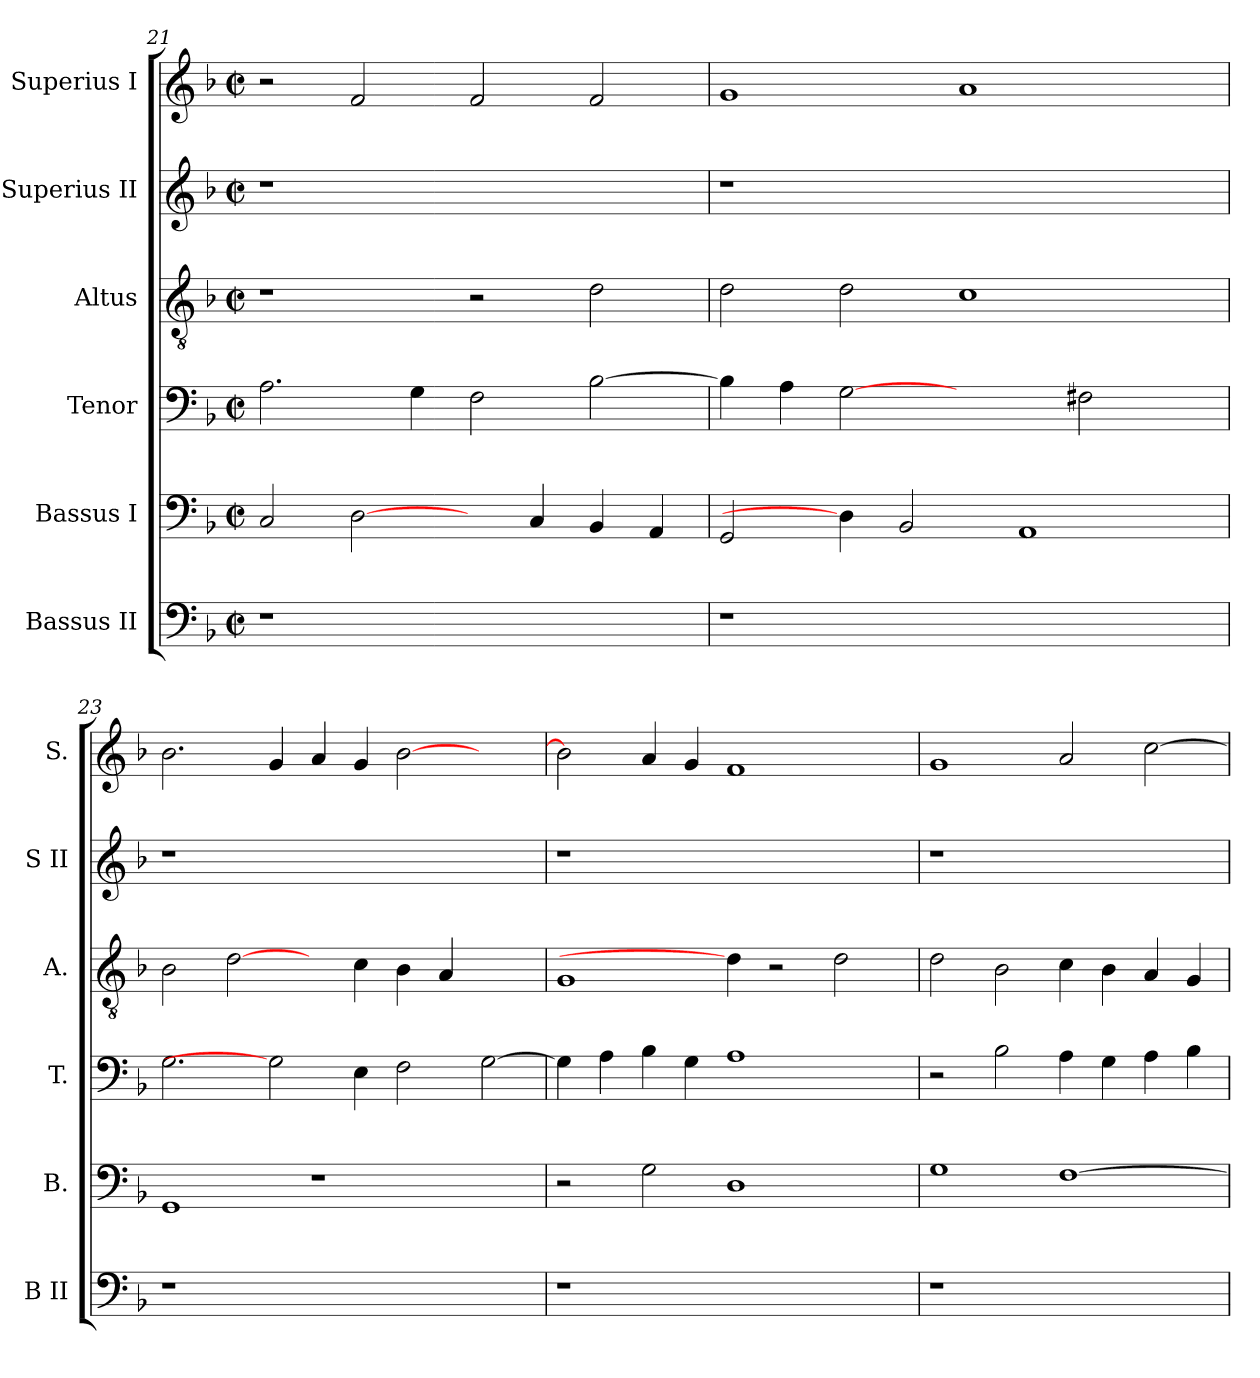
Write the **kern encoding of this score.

**kern	**kern	**kern	**kern	**kern	**kern
*part6	*part5	*part4	*part3	*part2	*part1
*staff6	*staff5	*staff4	*staff3	*staff2	*staff1
*I"Bassus II	*I"Bassus I	*I"Tenor	*I"Altus	*I"Superius II	*I"Superius I
*I'B II	*I'B.	*I'T.	*I'A.	*I'S II	*I'S.
*clefF4	*clefF4	*clefF4	*clefGv2	*clefG2	*clefG2
*	*	*	*ITrd7c12	*	*
*k[b-]	*k[b-]	*k[b-]	*k[b-]	*k[b-]	*k[b-]
*F:	*F:	*F:	*F:	*F:	*F:
*M2/2	*M2/2	*M2/2	*M2/2	*M2/2	*M2/2
*met(c|)	*met(c|)	*met(c|)	*met(c|)	*met(c|)	*met(c|)
=21	=21	=21	=21	=21	=21
!LO:N:vis=1	!	!	!	!LO:N:vis=1	!
1r	2Ci/	2.Ai\	1r	1r	2r
.	[2Di\	.	.	.	2fi/
.	.	4Gi\	.	.	.
1ryy	4ryy	2Fi\	2r	1ryy	2fi/
.	4Ci/	.	.	.	.
.	4BB-i/	[>2B-i\	2Di\	.	2fi/
.	4AAi/	.	.	.	.
=22	=22	=22	=22	=22	=22
!LO:N:vis=1	!	!	!	!LO:N:vis=1	!
1r	2GGi/	4B-i\]	2Di\	1r	1gi
.	.	4Ai\	.	.	.
.	4Di\]	[2Gi	2Di\	.	.
.	2BB-i/	.	.	.	.
1ryy	.	2ryy	1Ci	1ryy	1ai
.	1AAi	.	.	.	.
.	.	2F#Xi\	.	.	.
4ryy	.	4ryy	4ryy	4ryy	4ryy
=23	=23	=23	=23	=23	=23
!LO:N:vis=1	!	!	!	!LO:N:vis=1	!
1r	1GGi	2.Gi\	2BB-i\	1r	2.b-i\
.	.	.	[2Di\	.	.
.	.	2Gi]	.	.	4gi/
1.ryy	1r	.	4ryy	1.ryy	4ai/
.	.	4Ei\	4Ci\	.	4gi/
.	.	2Fi\	4BB-i\	.	[>2b-i\
.	.	.	4AAi/	.	.
.	2ryy	[>2Gi\	2ryy	.	2ryy
!!LO:LB:g=z
=24	=24	=24	=24	=24	=24
!LO:N:vis=1	!	!	!	!LO:N:vis=1	!
1r	2r	4Gi\]	1GGi	1r	2b-i\]
.	.	4Ai\	.	.	.
.	2Gi\	4B-i\	.	.	4ai/
.	.	4Gi\	.	.	4gi/
1ryy	1Di	1Ai	4Di\]	1ryy	1fi
.	.	.	2r	.	.
.	.	.	2Di\	.	.
4ryy	4ryy	4ryy	.	4ryy	4ryy
=25	=25	=25	=25	=25	=25
!LO:N:vis=1	!	!	!	!LO:N:vis=1	!
1r	1Gi	2r	2Di\	1r	1gi
.	.	2B-i\	2BB-i\	.	.
1ryy	[>1Fi	4Ai\	4Ci\	1ryy	2ai/
.	.	4Gi\	4BB-i\	.	.
.	.	4Ai\	4AAi/	.	[>2cci\
.	.	4B-i\	4GGi/	.	.
=	=	=	=	=	=
*-	*-	*-	*-	*-	*-
